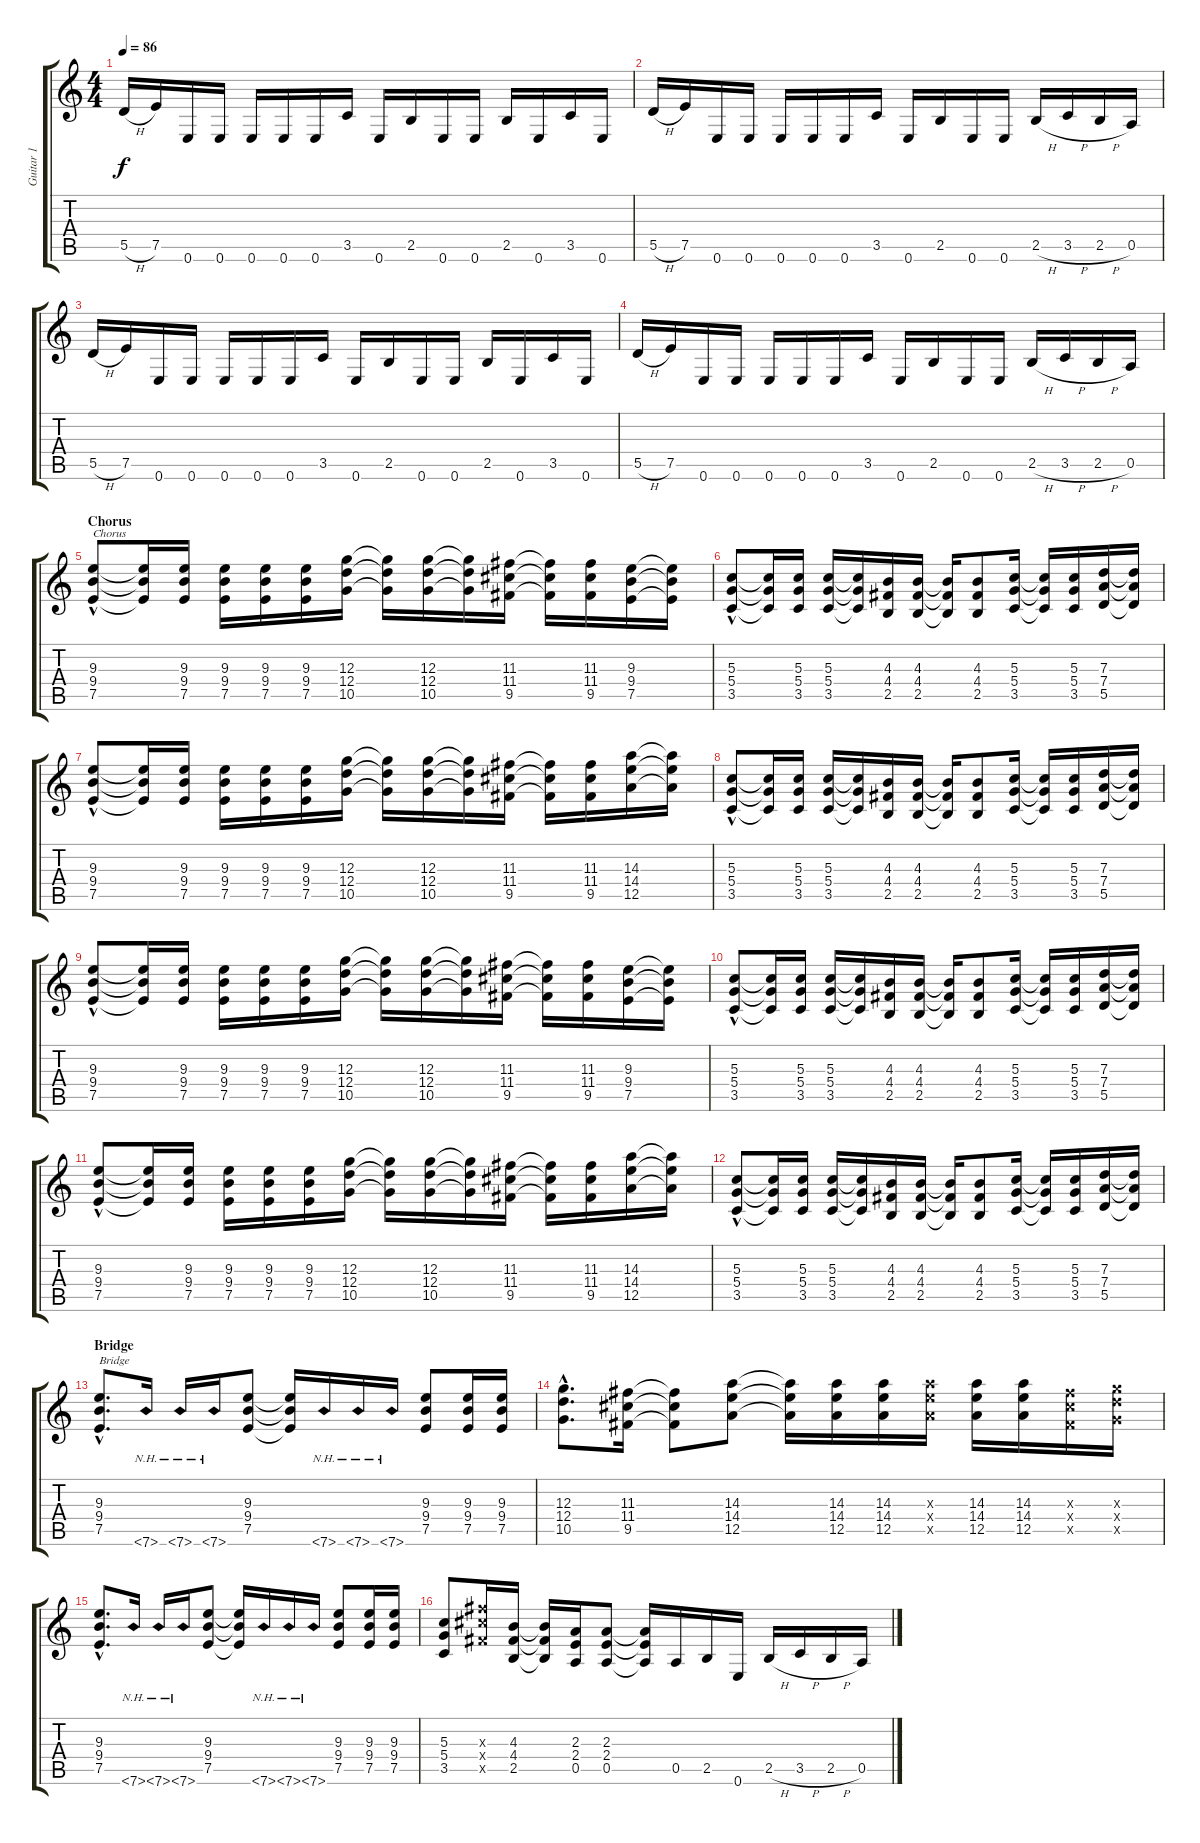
\track ("Guitar 1" "Guitar 1") {instrument distortionguitar}
\staff {score tabs}
\tuning (E4 B3 G3 D3 A2 E2) {hide}
\ts (4 4)
\tempo 86
\clef g2
\ks c
5.5{h}.16{dy f} 7.5.16 0.6.16 0.6.16 0.6.16 0.6.16 0.6.16 3.5.16 0.6.16 2.5.16 0.6.16 0.6.16 2.5.16 0.6.16 3.5.16 0.6.16 |
5.5{h}.16 7.5.16 0.6.16 0.6.16 0.6.16 0.6.16 0.6.16 3.5.16 0.6.16 2.5.16 0.6.16 0.6.16 2.5{h}.16 3.5{h}.16 2.5{h}.16 0.5.16 |
5.5{h}.16 7.5.16 0.6.16 0.6.16 0.6.16 0.6.16 0.6.16 3.5.16 0.6.16 2.5.16 0.6.16 0.6.16 2.5.16 0.6.16 3.5.16 0.6.16 |
5.5{h}.16 7.5.16 0.6.16 0.6.16 0.6.16 0.6.16 0.6.16 3.5.16 0.6.16 2.5.16 0.6.16 0.6.16 2.5{h}.16 3.5{h}.16 2.5{h}.16 0.5.16 |
\section ("" "Chorus")
(9.3{hac} 9.4{hac} 7.5{hac}).8{txt "Chorus"} (9.3{t} 9.4{t} 7.5{t}).16 (9.3 9.4 7.5).16 (9.3 9.4 7.5).16 (9.3 9.4 7.5).16 (9.3 9.4 7.5).16 (12.3 12.4 10.5).16 (12.3{t} 12.4{t} 10.5{t}).16 (12.3 12.4 10.5).16 (12.3{t} 12.4{t} 10.5{t}).16 (11.3 11.4 9.5).16 (11.3{t} 11.4{t} 9.5{t}).16 (11.3 11.4 9.5).16 (9.3 9.4 7.5).16 (9.3{t} 9.4{t} 7.5{t}).16 |
(5.3{hac} 5.4{hac} 3.5{hac}).8 (5.3{t} 5.4{t} 3.5{t}).16 (5.3 5.4 3.5).16 (5.3 5.4 3.5).16 (5.3{t} 5.4{t} 3.5{t}).16 (4.3 4.4 2.5).16 (4.3 4.4 2.5).16 (4.3{t} 4.4{t} 2.5{t}).16 (4.3 4.4 2.5).8 (5.3 5.4 3.5).16 (5.3{t} 5.4{t} 3.5{t}).16 (5.3 5.4 3.5).16 (7.3 7.4 5.5).16 (7.3{t} 7.4{t} 5.5{t}).16 |
(9.3{hac} 9.4{hac} 7.5{hac}).8 (9.3{t} 9.4{t} 7.5{t}).16 (9.3 9.4 7.5).16 (9.3 9.4 7.5).16 (9.3 9.4 7.5).16 (9.3 9.4 7.5).16 (12.3 12.4 10.5).16 (12.3{t} 12.4{t} 10.5{t}).16 (12.3 12.4 10.5).16 (12.3{t} 12.4{t} 10.5{t}).16 (11.3 11.4 9.5).16 (11.3{t} 11.4{t} 9.5{t}).16 (11.3 11.4 9.5).16 (14.3 14.4 12.5).16 (14.3{t} 14.4{t} 12.5{t}).16 |
(5.3{hac} 5.4{hac} 3.5{hac}).8 (5.3{t} 5.4{t} 3.5{t}).16 (5.3 5.4 3.5).16 (5.3 5.4 3.5).16 (5.3{t} 5.4{t} 3.5{t}).16 (4.3 4.4 2.5).16 (4.3 4.4 2.5).16 (4.3{t} 4.4{t} 2.5{t}).16 (4.3 4.4 2.5).8 (5.3 5.4 3.5).16 (5.3{t} 5.4{t} 3.5{t}).16 (5.3 5.4 3.5).16 (7.3 7.4 5.5).16 (7.3{t} 7.4{t} 5.5{t}).16 |
(9.3 9.4{hac} 7.5{hac}).8 (9.3{t} 9.4{t} 7.5{t}).16 (9.3 9.4 7.5).16 (9.3 9.4 7.5).16 (9.3 9.4 7.5).16 (9.3 9.4 7.5).16 (12.3 12.4 10.5).16 (12.3{t} 12.4{t} 10.5{t}).16 (12.3 12.4 10.5).16 (12.3{t} 12.4{t} 10.5{t}).16 (11.3 11.4 9.5).16 (11.3{t} 11.4{t} 9.5{t}).16 (11.3 11.4 9.5).16 (9.3 9.4 7.5).16 (9.3{t} 9.4{t} 7.5{t}).16 |
(5.3{hac} 5.4{hac} 3.5{hac}).8 (5.3{t} 5.4{t} 3.5{t}).16 (5.3 5.4 3.5).16 (5.3 5.4 3.5).16 (5.3{t} 5.4{t} 3.5{t}).16 (4.3 4.4 2.5).16 (4.3 4.4 2.5).16 (4.3{t} 4.4{t} 2.5{t}).16 (4.3 4.4 2.5).8 (5.3 5.4 3.5).16 (5.3{t} 5.4{t} 3.5{t}).16 (5.3 5.4 3.5).16 (7.3 7.4 5.5).16 (7.3{t} 7.4{t} 5.5{t}).16 |
(9.3{hac} 9.4{hac} 7.5{hac}).8 (9.3{t} 9.4{t} 7.5{t}).16 (9.3 9.4 7.5).16 (9.3 9.4 7.5).16 (9.3 9.4 7.5).16 (9.3 9.4 7.5).16 (12.3 12.4 10.5).16 (12.3{t} 12.4{t} 10.5{t}).16 (12.3 12.4 10.5).16 (12.3{t} 12.4{t} 10.5{t}).16 (11.3 11.4 9.5).16 (11.3{t} 11.4{t} 9.5{t}).16 (11.3 11.4 9.5).16 (14.3 14.4 12.5).16 (14.3{t} 14.4{t} 12.5{t}).16 |
(5.3{hac} 5.4{hac} 3.5{hac}).8 (5.3{t} 5.4{t} 3.5{t}).16 (5.3 5.4 3.5).16 (5.3 5.4 3.5).16 (5.3{t} 5.4{t} 3.5{t}).16 (4.3 4.4 2.5).16 (4.3 4.4 2.5).16 (4.3{t} 4.4{t} 2.5{t}).16 (4.3 4.4 2.5).8 (5.3 5.4 3.5).16 (5.3{t} 5.4{t} 3.5{t}).16 (5.3 5.4 3.5).16 (7.3 7.4 5.5).16 (7.3{t} 7.4{t} 5.5{t}).16 |
\section ("" "Bridge")
(9.3{hac} 9.4{hac} 7.5{hac}).8{d txt "Bridge"} 7.6{nh}.16 7.6{nh}.16 7.6{nh}.16 (9.3 9.4 7.5).8 (9.3{t} 9.4{t} 7.5{t}).16 7.6{nh}.16 7.6{nh}.16 7.6{nh}.16 (9.3 9.4 7.5).8 (9.3 9.4 7.5).16 (9.3 9.4 7.5).16 |
(12.3{hac} 12.4{hac} 10.5{hac}).8{d} (11.3 11.4 9.5).16 (11.3{t} 11.4{t} 9.5{t}).8 (14.3 14.4 12.5).8 (14.3{t} 14.4{t} 12.5{t}).16 (14.3 14.4 12.5).16 (14.3 14.4 12.5).16 (14.3{x} 14.4{x} 12.5{x}).16 (14.3 14.4 12.5).16 (14.3 14.4 12.5).16 (11.3{x} 11.4{x} 9.5{x}).16 (12.3{x} 12.4{x} 10.5{x}).16 |
(9.3{hac} 9.4{hac} 7.5{hac}).8{d} 7.6{nh}.16 7.6{nh}.16 7.6{nh}.16 (9.3 9.4 7.5).8 (9.3{t} 9.4{t} 7.5{t}).16 7.6{nh}.16 7.6{nh}.16 7.6{nh}.16 (9.3 9.4 7.5).8 (9.3 9.4 7.5).16 (9.3 9.4 7.5).16 |
(5.3 5.4 3.5).8 (11.3{x} 11.4{x} 9.5{x}).16 (4.3 4.4 2.5).16 (4.3{t} 4.4{t} 2.5{t}).16 (2.3 2.4 0.5).16 (2.3 2.4 0.5).8 (2.3{t} 2.4{t} 0.5{t}).16 0.5.16 2.5.16 0.6.16 2.5{h}.16 3.5{h}.16 2.5{h}.16 0.5.16
